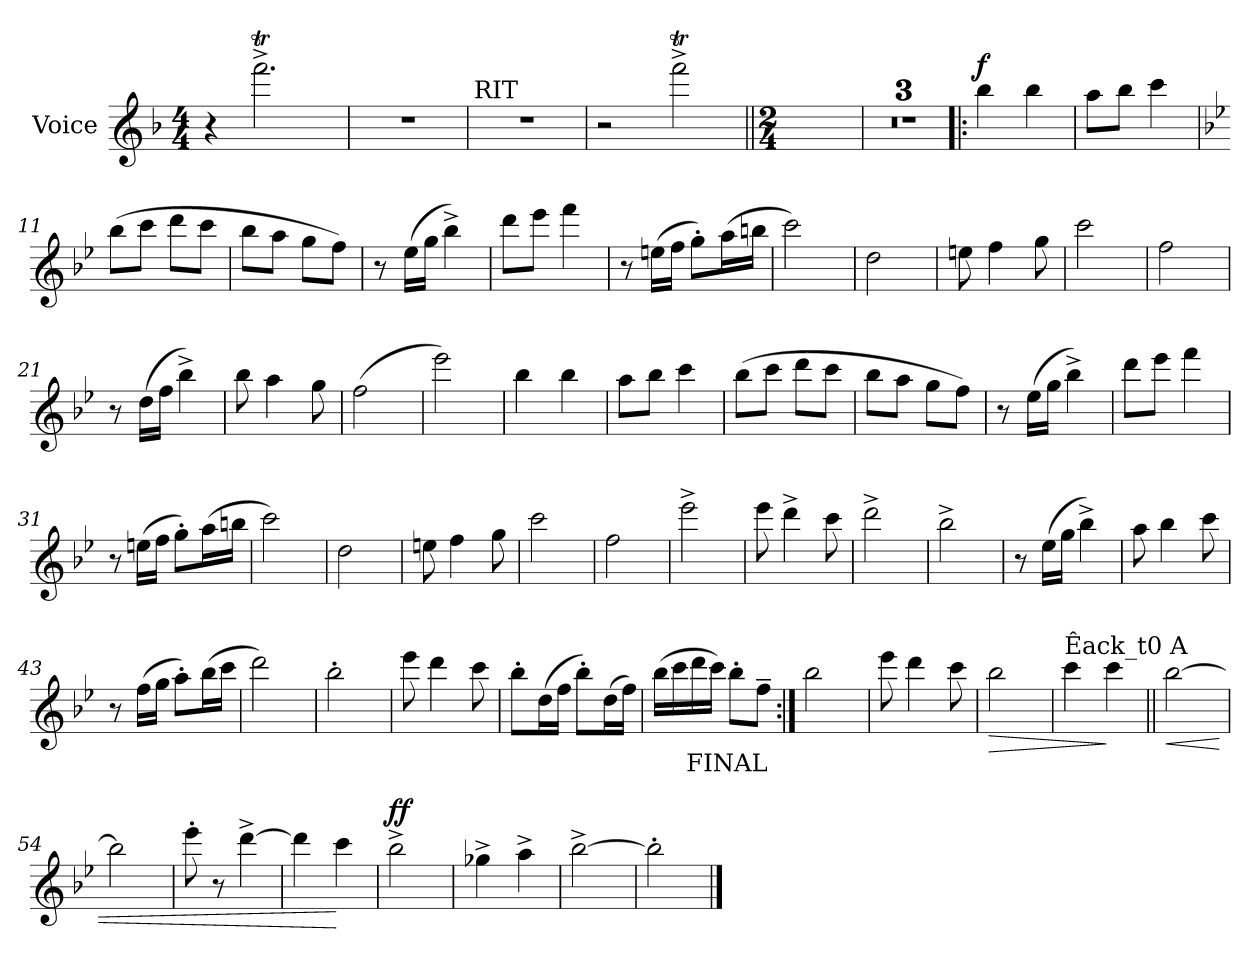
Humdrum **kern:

**kern	**text	**dynam
*part1	*part1	*part1
*staff1	*staff1	*staff1
*I"Voice	*	*
*I'Voice	*	*
*clefG2	*	*
*k[b-]	*	*
*M4/4	*	*
=1	=1	=1
4r	.	.
2.fffT^>\	.	.
=2	=2	=2
1r	.	.
=3	=3	=3
!LO:TX:a:t=RIT	!	!
1rdd	.	.
=4	=4	=4
2r	.	.
2fffT^>\	.	.
=5||	=5||	=5||
*M2/4	*	*
2ryy	.	.
=6!|	=6!|	=6!|
2ryy	.	.
=7	=7	=7
2ryy	.	.
=8	=8	=8
2ryy	.	.
=9!|:	=9!|:	=9!|:
!	!	!LO:DY:b
4bb-\	.	f
4bb-\	.	.
=10	=10	=10
8aa\L	.	.
8bb-\J	.	.
4ccc\	.	.
!!LO:LB:g=z
=11	=11	=11
*k[b-e-]	*	*
(>8bb-\L	.	.
8ccc\J	.	.
8ddd\L	.	.
8ccc\J	.	.
=12	=12	=12
8bb-\L	.	.
8aa\J	.	.
8gg\L	.	.
8ff\J)	.	.
=13	=13	=13
8r	.	.
(>16ee-\LL	.	.
16gg\JJ	.	.
4bb-^>\)	.	.
=14	=14	=14
8ddd\L	.	.
8eee-\J	.	.
4fff\	.	.
=15	=15	=15
8r	.	.
(>16een\LL	.	.
16ff\JJ	.	.
8gg'>\L)	.	.
(>16aa\L	.	.
16bbn\JJ	.	.
=16	=16	=16
2ccc\)	.	.
=17	=17	=17
2dd\	.	.
=18	=18	=18
8een\	.	.
4ff\	.	.
8gg\	.	.
=19	=19	=19
2ccc\	.	.
!!LO:LB:g=z
=20	=20	=20
2ff\	.	.
=21	=21	=21
8r	.	.
(>16dd\LL	.	.
16ff\JJ	.	.
4bb-^>\)	.	.
=22	=22	=22
8bb-\	.	.
4aa\	.	.
8gg\	.	.
=23	=23	=23
(>2ff\	.	.
=24	=24	=24
2eee-\)	.	.
=25	=25	=25
4bb-\	.	.
4bb-\	.	.
=26	=26	=26
8aa\L	.	.
8bb-\J	.	.
4ccc\	.	.
=27	=27	=27
(>8bb-\L	.	.
8ccc\J	.	.
8ddd\L	.	.
8ccc\J	.	.
=28	=28	=28
8bb-\L	.	.
8aa\J	.	.
8gg\L	.	.
8ff\J)	.	.
=29	=29	=29
8r	.	.
(>16ee-\LL	.	.
16gg\JJ	.	.
4bb-^>\)	.	.
!!LO:LB:g=z
=30	=30	=30
8ddd\L	.	.
8eee-\J	.	.
4fff\	.	.
=31	=31	=31
8r	.	.
(>16een\LL	.	.
16ff\JJ	.	.
8gg'>\L)	.	.
(>16aa\L	.	.
16bbn\JJ	.	.
=32	=32	=32
2ccc\)	.	.
=33	=33	=33
2dd\	.	.
=34	=34	=34
8een\	.	.
4ff\	.	.
8gg\	.	.
=35	=35	=35
2ccc\	.	.
=36	=36	=36
2ff\	.	.
=37	=37	=37
2eee-^>\	.	.
=38	=38	=38
8eee-\	.	.
4ddd^>\	.	.
8ccc\	.	.
=39	=39	=39
2ddd^>\	.	.
!!LO:LB:g=z
=40	=40	=40
2bb-^>\	.	.
=41	=41	=41
8r	.	.
(>16ee-\LL	.	.
16gg\JJ	.	.
4bb-^>\)	.	.
=42	=42	=42
8aa\	.	.
4bb-\	.	.
8ccc\	.	.
=43	=43	=43
8r	.	.
(>16ff\LL	.	.
16gg\JJ	.	.
8aa'>\L)	.	.
(>16bb-\L	.	.
16ccc\JJ	.	.
=44	=44	=44
2ddd\)	.	.
=45	=45	=45
2bb-'>\	.	.
=46	=46	=46
8eee-\	.	.
4ddd\	.	.
8ccc\	.	.
=47	=47	=47
8bb-'>\L	.	.
(>16dd\L	.	.
16ff\JJ	.	.
8bb-'>\L)	.	.
(>16dd\L	.	.
16ff\JJ)	.	.
!!LO:LB:g=z
=48	=48	=48
(>16bb-\LL	.	.
16ccc\	.	.
!	!LO:LY:b	!
16ddd\	FINAL	.
16ccc\JJ)	.	.
8bb-'>\L	.	.
8ff~>\J	.	.
!!LO:LB:g=z
=49:|!	=49:|!	=49:|!
2bb-\	.	.
=50	=50	=50
8eee-\	.	.
4ddd\	.	.
8ccc\	.	.
=51	=51	=51
!	!	!LO:HP:b
2bb-\	.	>
=52	=52	=52
!LO:TX:a:t=Êack_t0 A	!	!
4ccc\	.	.
4ccc\	.	]
=53||	=53||	=53||
!	!	!LO:HP:b
[>2bb-\	.	<
=54	=54	=54
2bb-\]	.	.
=55	=55	=55
8eee-'>\	.	.
8r	.	.
[>4ddd^>\	.	.
=56	=56	=56
4ddd\]	.	.
4ccc\	.	[
=57	=57	=57
!	!	!LO:DY:b
2bb-^>\	.	ff
=58	=58	=58
4gg-X^>\	.	.
4aa^>\	.	.
=59	=59	=59
[>2bb-^>\	.	.
=60	=60	=60
2bb-'>\]	.	.
==	==	==
*-	*-	*-
